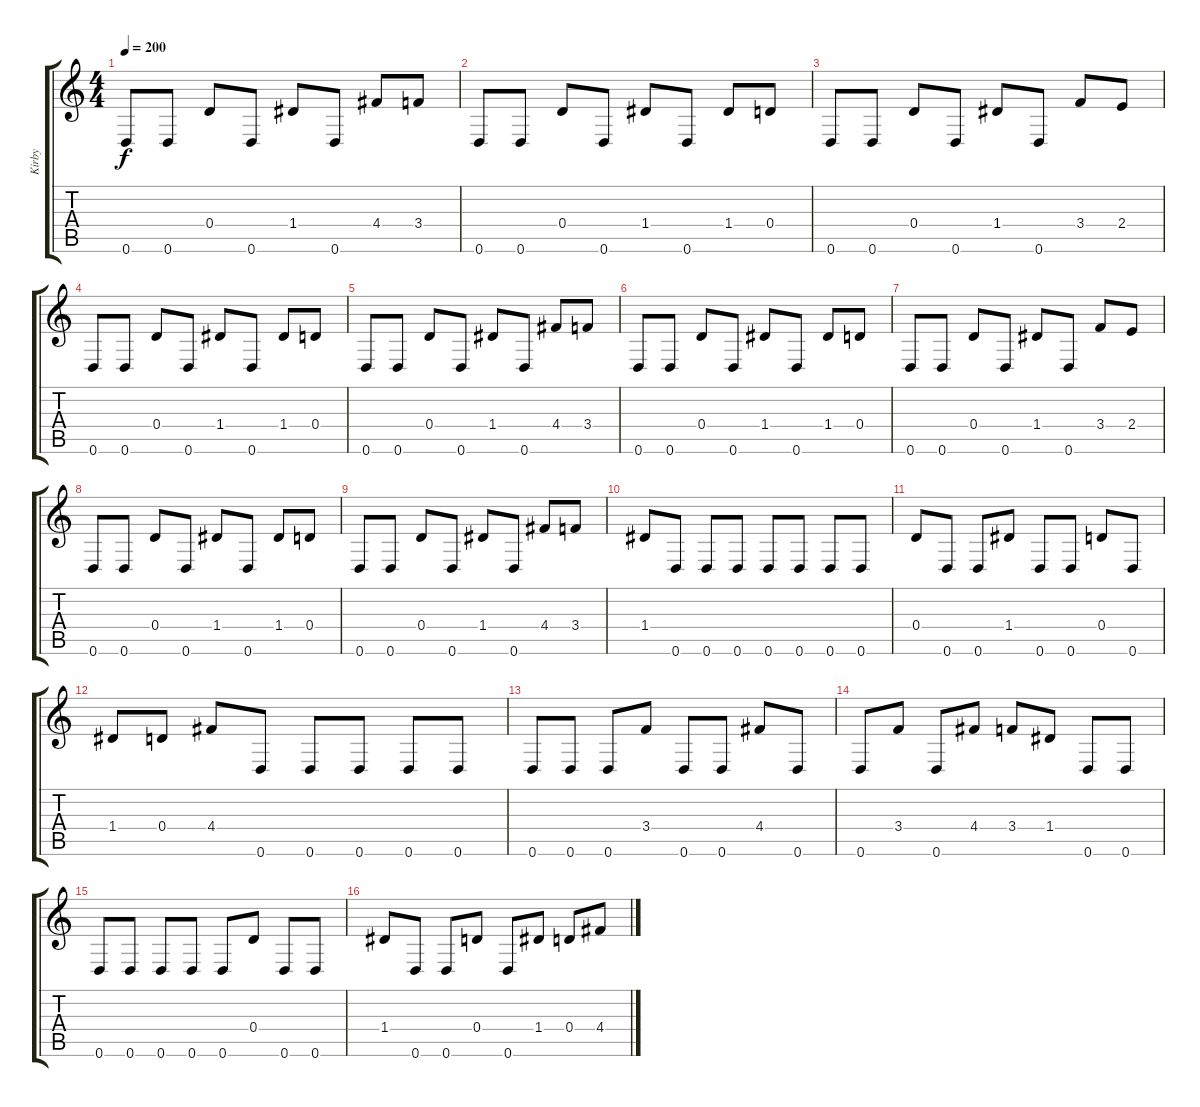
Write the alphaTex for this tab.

\track ("Kirby" "Kirby") {instrument distortionguitar}
\staff {score tabs}
\tuning (E4 B3 G3 D3 A2 D2) {hide}
\ts (4 4)
\tempo 200
\clef g2
\ks c
0.6.8{dy f} 0.6.8 0.4.8 0.6.8 1.4.8 0.6.8 4.4.8 3.4.8 |
0.6.8 0.6.8 0.4.8 0.6.8 1.4.8 0.6.8 1.4.8 0.4.8 |
0.6.8 0.6.8 0.4.8 0.6.8 1.4.8 0.6.8 3.4.8 2.4.8 |
0.6.8 0.6.8 0.4.8 0.6.8 1.4.8 0.6.8 1.4.8 0.4.8 |
0.6.8 0.6.8 0.4.8 0.6.8 1.4.8 0.6.8 4.4.8 3.4.8 |
0.6.8 0.6.8 0.4.8 0.6.8 1.4.8 0.6.8 1.4.8 0.4.8 |
0.6.8 0.6.8 0.4.8 0.6.8 1.4.8 0.6.8 3.4.8 2.4.8 |
0.6.8 0.6.8 0.4.8 0.6.8 1.4.8 0.6.8 1.4.8 0.4.8 |
0.6.8 0.6.8 0.4.8 0.6.8 1.4.8 0.6.8 4.4.8 3.4.8 |
1.4.8 0.6.8 0.6.8 0.6.8 0.6.8 0.6.8 0.6.8 0.6.8 |
0.4.8 0.6.8 0.6.8 1.4.8 0.6.8 0.6.8 0.4.8 0.6.8 |
1.4.8 0.4.8 4.4.8 0.6.8 0.6.8 0.6.8 0.6.8 0.6.8 |
0.6.8 0.6.8 0.6.8 3.4.8 0.6.8 0.6.8 4.4.8 0.6.8 |
0.6.8 3.4.8 0.6.8 4.4.8 3.4.8 1.4.8 0.6.8 0.6.8 |
0.6.8 0.6.8 0.6.8 0.6.8 0.6.8 0.4.8 0.6.8 0.6.8 |
1.4.8 0.6.8 0.6.8 0.4.8 0.6.8 1.4.8 0.4.8 4.4.8
